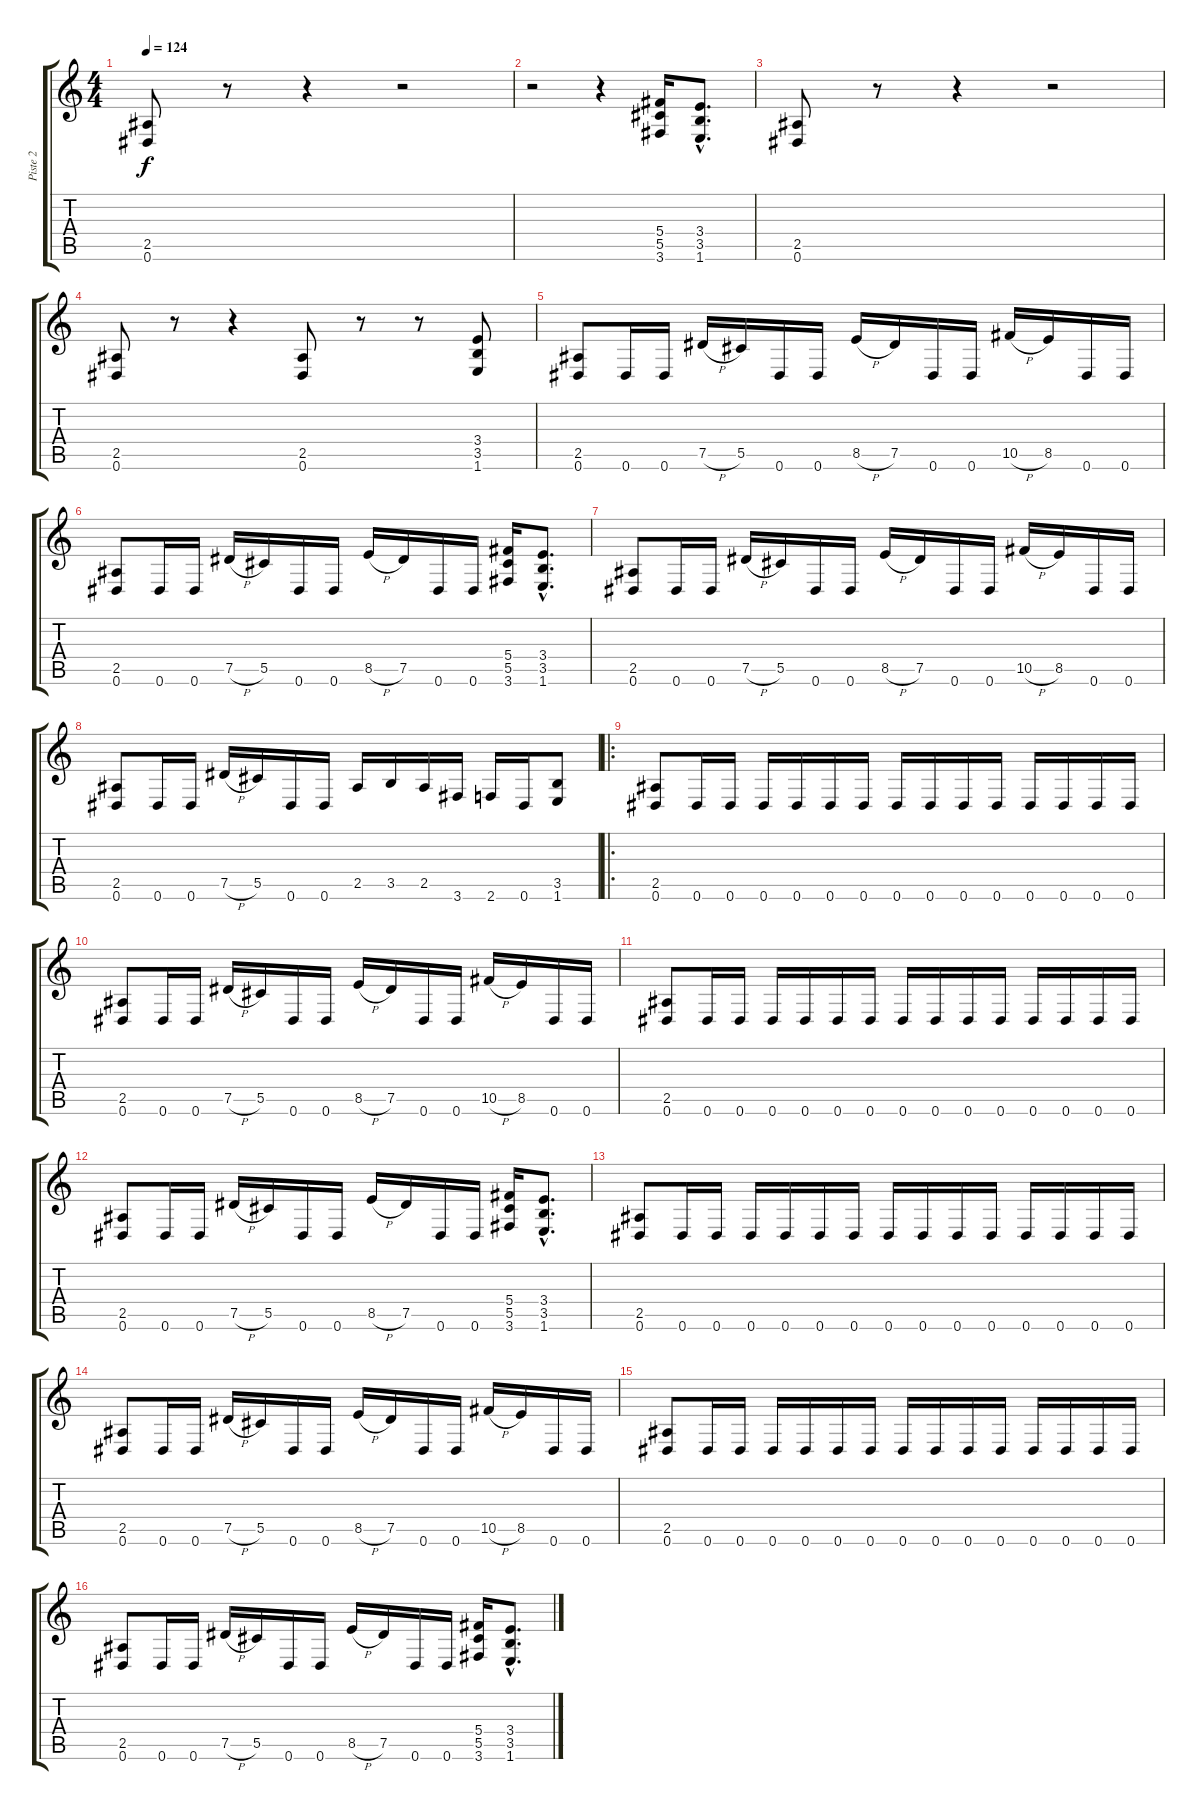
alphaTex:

\track ("Piste 2" "Piste 2") {instrument distortionguitar}
\staff {score tabs}
\tuning (Eb4 Bb3 Gb3 Db3 Ab2 Eb2) {hide}
\ts (4 4)
\tempo 124
\clef g2
\ks c
(2.5 0.6).8{dy f instrument distortionguitar} r.8 r.4 r.2 |
r.2 r.4 (5.4 5.5 3.6).16 (3.4{hac} 3.5{hac} 1.6{hac}).8{d} |
(2.5 0.6).8 r.8 r.4 r.2 |
(2.5 0.6).8 r.8 r.4 (2.5 0.6).8 r.8 r.8 (3.4 3.5 1.6).8 |
(2.5 0.6).8 0.6.16 0.6.16 7.5{h}.16 5.5.16 0.6.16 0.6.16 8.5{h}.16 7.5.16 0.6.16 0.6.16 10.5{h}.16 8.5.16 0.6.16 0.6.16 |
(2.5 0.6).8 0.6.16 0.6.16 7.5{h}.16 5.5.16 0.6.16 0.6.16 8.5{h}.16 7.5.16 0.6.16 0.6.16 (5.4 5.5 3.6).16 (3.4{hac} 3.5{hac} 1.6{hac}).8{d} |
(2.5 0.6).8 0.6.16 0.6.16 7.5{h}.16 5.5.16 0.6.16 0.6.16 8.5{h}.16 7.5.16 0.6.16 0.6.16 10.5{h}.16 8.5.16 0.6.16 0.6.16 |
(2.5 0.6).8 0.6.16 0.6.16 7.5{h}.16 5.5.16 0.6.16 0.6.16 2.5.16 3.5.16 2.5.16 3.6.16 2.6.16 0.6.16 (3.5 1.6).8 |
\ro
(2.5 0.6).8 0.6.16 0.6.16 0.6.16 0.6.16 0.6.16 0.6.16 0.6.16 0.6.16 0.6.16 0.6.16 0.6.16 0.6.16 0.6.16 0.6.16 |
(2.5 0.6).8 0.6.16 0.6.16 7.5{h}.16 5.5.16 0.6.16 0.6.16 8.5{h}.16 7.5.16 0.6.16 0.6.16 10.5{h}.16 8.5.16 0.6.16 0.6.16 |
(2.5 0.6).8 0.6.16 0.6.16 0.6.16 0.6.16 0.6.16 0.6.16 0.6.16 0.6.16 0.6.16 0.6.16 0.6.16 0.6.16 0.6.16 0.6.16 |
(2.5 0.6).8 0.6.16 0.6.16 7.5{h}.16 5.5.16 0.6.16 0.6.16 8.5{h}.16 7.5.16 0.6.16 0.6.16 (5.4 5.5 3.6).16 (3.4{hac} 3.5{hac} 1.6{hac}).8{d} |
(2.5 0.6).8 0.6.16 0.6.16 0.6.16 0.6.16 0.6.16 0.6.16 0.6.16 0.6.16 0.6.16 0.6.16 0.6.16 0.6.16 0.6.16 0.6.16 |
(2.5 0.6).8 0.6.16 0.6.16 7.5{h}.16 5.5.16 0.6.16 0.6.16 8.5{h}.16 7.5.16 0.6.16 0.6.16 10.5{h}.16 8.5.16 0.6.16 0.6.16 |
(2.5 0.6).8 0.6.16 0.6.16 0.6.16 0.6.16 0.6.16 0.6.16 0.6.16 0.6.16 0.6.16 0.6.16 0.6.16 0.6.16 0.6.16 0.6.16 |
(2.5 0.6).8 0.6.16 0.6.16 7.5{h}.16 5.5.16 0.6.16 0.6.16 8.5{h}.16 7.5.16 0.6.16 0.6.16 (5.4 5.5 3.6).16 (3.4{hac} 3.5{hac} 1.6{hac}).8{d}
